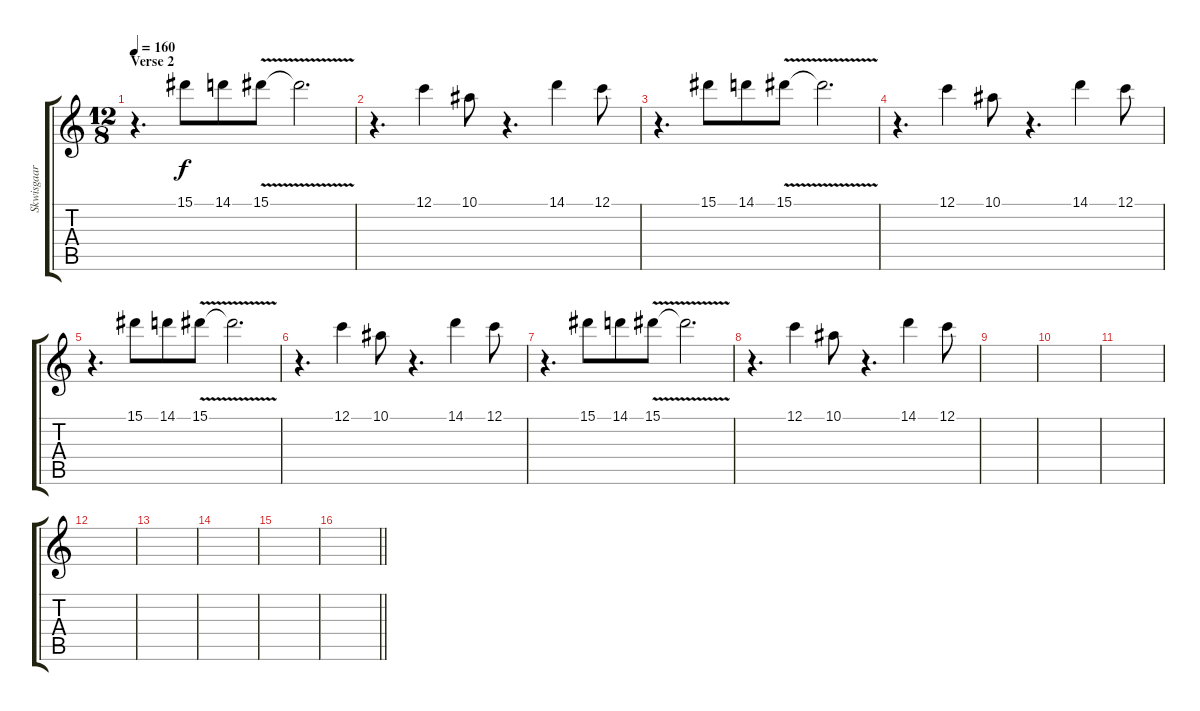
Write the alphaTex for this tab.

\track ("Skwisgaar Skwigelf (Solo Guitar)" "Skwisgaar ") {instrument distortionguitar}
\staff {score tabs}
\tuning (C4 G3 Eb3 Bb2 F2 C2) {hide}
\ts (12 8)
\section ("" "Verse 2")
\tempo 160
\clef g2
\ks c
r.4{d dy f} 15.1.8 14.1.8 15.1{v}.8 15.1{t}.2{d} |
r.4{d} 12.1.4 10.1.8 r.4{d} 14.1.4 12.1.8 |
r.4{d} 15.1.8 14.1.8 15.1{v}.8 15.1{t}.2{d} |
r.4{d} 12.1.4 10.1.8 r.4{d} 14.1.4 12.1.8 |
r.4{d} 15.1.8 14.1.8 15.1{v}.8 15.1{t}.2{d} |
r.4{d} 12.1.4 10.1.8 r.4{d} 14.1.4 12.1.8 |
r.4{d} 15.1.8 14.1.8 15.1{v}.8 15.1{t}.2{d} |
r.4{d} 12.1.4 10.1.8 r.4{d} 14.1.4 12.1.8 |
|
|
|
|
|
|
|
\barLineRight lightlight
